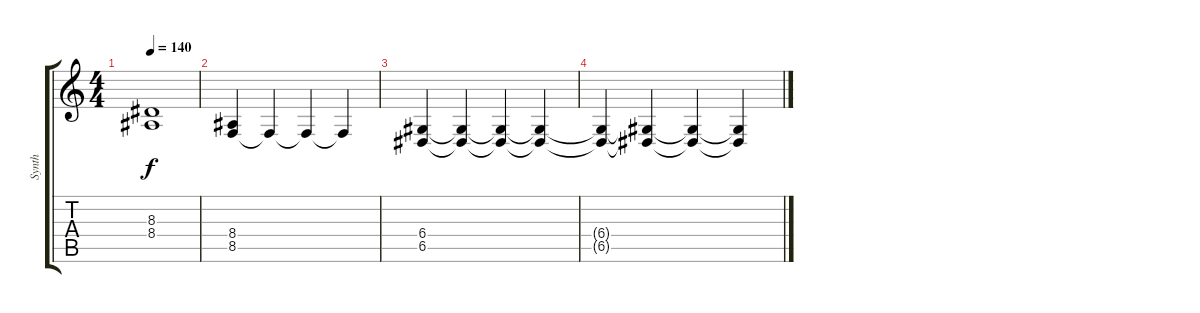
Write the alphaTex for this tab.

\track ("Synth" "Synth") {instrument pad2warm}
\staff {score tabs}
\tuning (E4 B3 G3 D3 A2 E2) {hide}
\ts (4 4)
\tempo 140
\clef g2
\ks c
(8.3 8.4).1{dy f volume 7} |
(8.4 8.5).4{volume 9} 8.5{t}.4{volume 10} 8.5{t}.4{volume 11} 8.5{t}.4{volume 12} |
(6.4 6.5).4{volume 13} (6.4{t} 6.5{t}).4 (6.4{t} 6.5{t}).4{volume 12} (6.4{t} 6.5{t}).4 |
(6.4{t} 6.5{t}).4{volume 11} (6.4{t} 6.5{t}).4 (6.4{t} 6.5{t}).4{volume 12} (6.4{t} 6.5{t}).4
